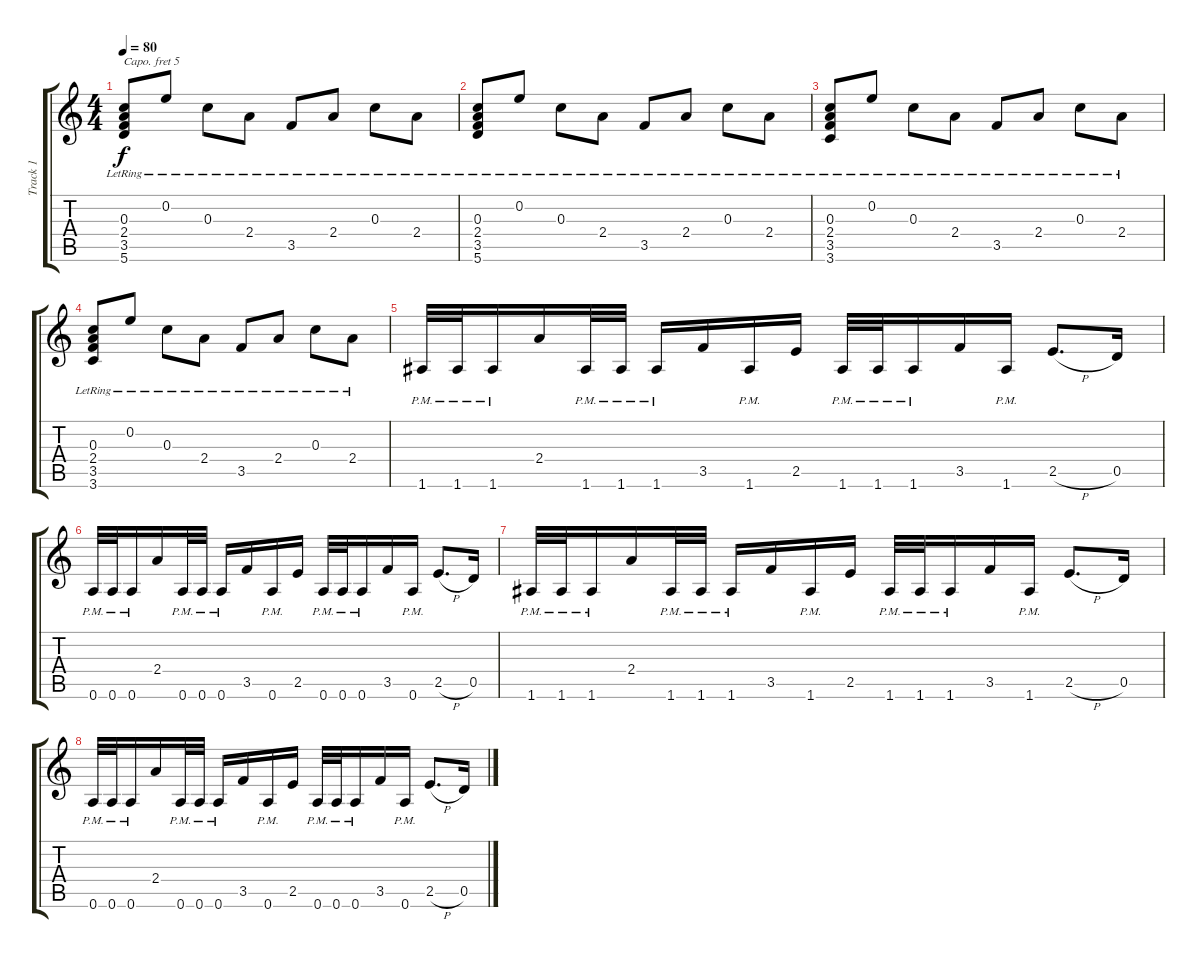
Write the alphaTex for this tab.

\track ("Track 1" "Track 1") {instrument acousticguitarsteel}
\staff {score tabs}
\capo 5
\tuning (E4 B3 G3 D3 A2 E2) {hide}
\ts (4 4)
\tempo 80
\clef g2
\ks c
(0.3{lr} 2.4{lr} 3.5{lr} 5.6{lr}).8{dy f} 0.2{lr}.8 0.3{lr}.8 2.4{lr}.8 3.5{lr}.8 2.4{lr}.8 0.3{lr}.8 2.4{lr}.8 |
(0.3{lr} 2.4{lr} 3.5{lr} 5.6{lr}).8 0.2{lr}.8 0.3{lr}.8 2.4{lr}.8 3.5{lr}.8 2.4{lr}.8 0.3{lr}.8 2.4{lr}.8 |
(0.3{lr} 2.4{lr} 3.5{lr} 3.6{lr}).8 0.2{lr}.8 0.3{lr}.8 2.4{lr}.8 3.5{lr}.8 2.4{lr}.8 0.3{lr}.8 2.4{lr}.8 |
(0.3{lr} 2.4{lr} 3.5{lr} 3.6{lr}).8 0.2{lr}.8 0.3{lr}.8 2.4{lr}.8 3.5{lr}.8 2.4{lr}.8 0.3{lr}.8 2.4{lr}.8 |
1.6{pm}.32 1.6{pm}.32 1.6{pm}.16 2.4.16 1.6{pm}.32 1.6{pm}.32 1.6{pm}.16 3.5.16 1.6{pm}.16 2.5.16 1.6{pm}.32 1.6{pm}.32 1.6{pm}.16 3.5.16 1.6{pm}.16 2.5{h}.8{d} 0.5.16 |
0.6{pm}.32 0.6{pm}.32 0.6{pm}.16 2.4.16 0.6{pm}.32 0.6{pm}.32 0.6{pm}.16 3.5.16 0.6{pm}.16 2.5.16 0.6{pm}.32 0.6{pm}.32 0.6{pm}.16 3.5.16 0.6{pm}.16 2.5{h}.8{d} 0.5.16 |
1.6{pm}.32 1.6{pm}.32 1.6{pm}.16 2.4.16 1.6{pm}.32 1.6{pm}.32 1.6{pm}.16 3.5.16 1.6{pm}.16 2.5.16 1.6{pm}.32 1.6{pm}.32 1.6{pm}.16 3.5.16 1.6{pm}.16 2.5{h}.8{d} 0.5.16 |
0.6{pm}.32 0.6{pm}.32 0.6{pm}.16 2.4.16 0.6{pm}.32 0.6{pm}.32 0.6{pm}.16 3.5.16 0.6{pm}.16 2.5.16 0.6{pm}.32 0.6{pm}.32 0.6{pm}.16 3.5.16 0.6{pm}.16 2.5{h}.8{d} 0.5.16
